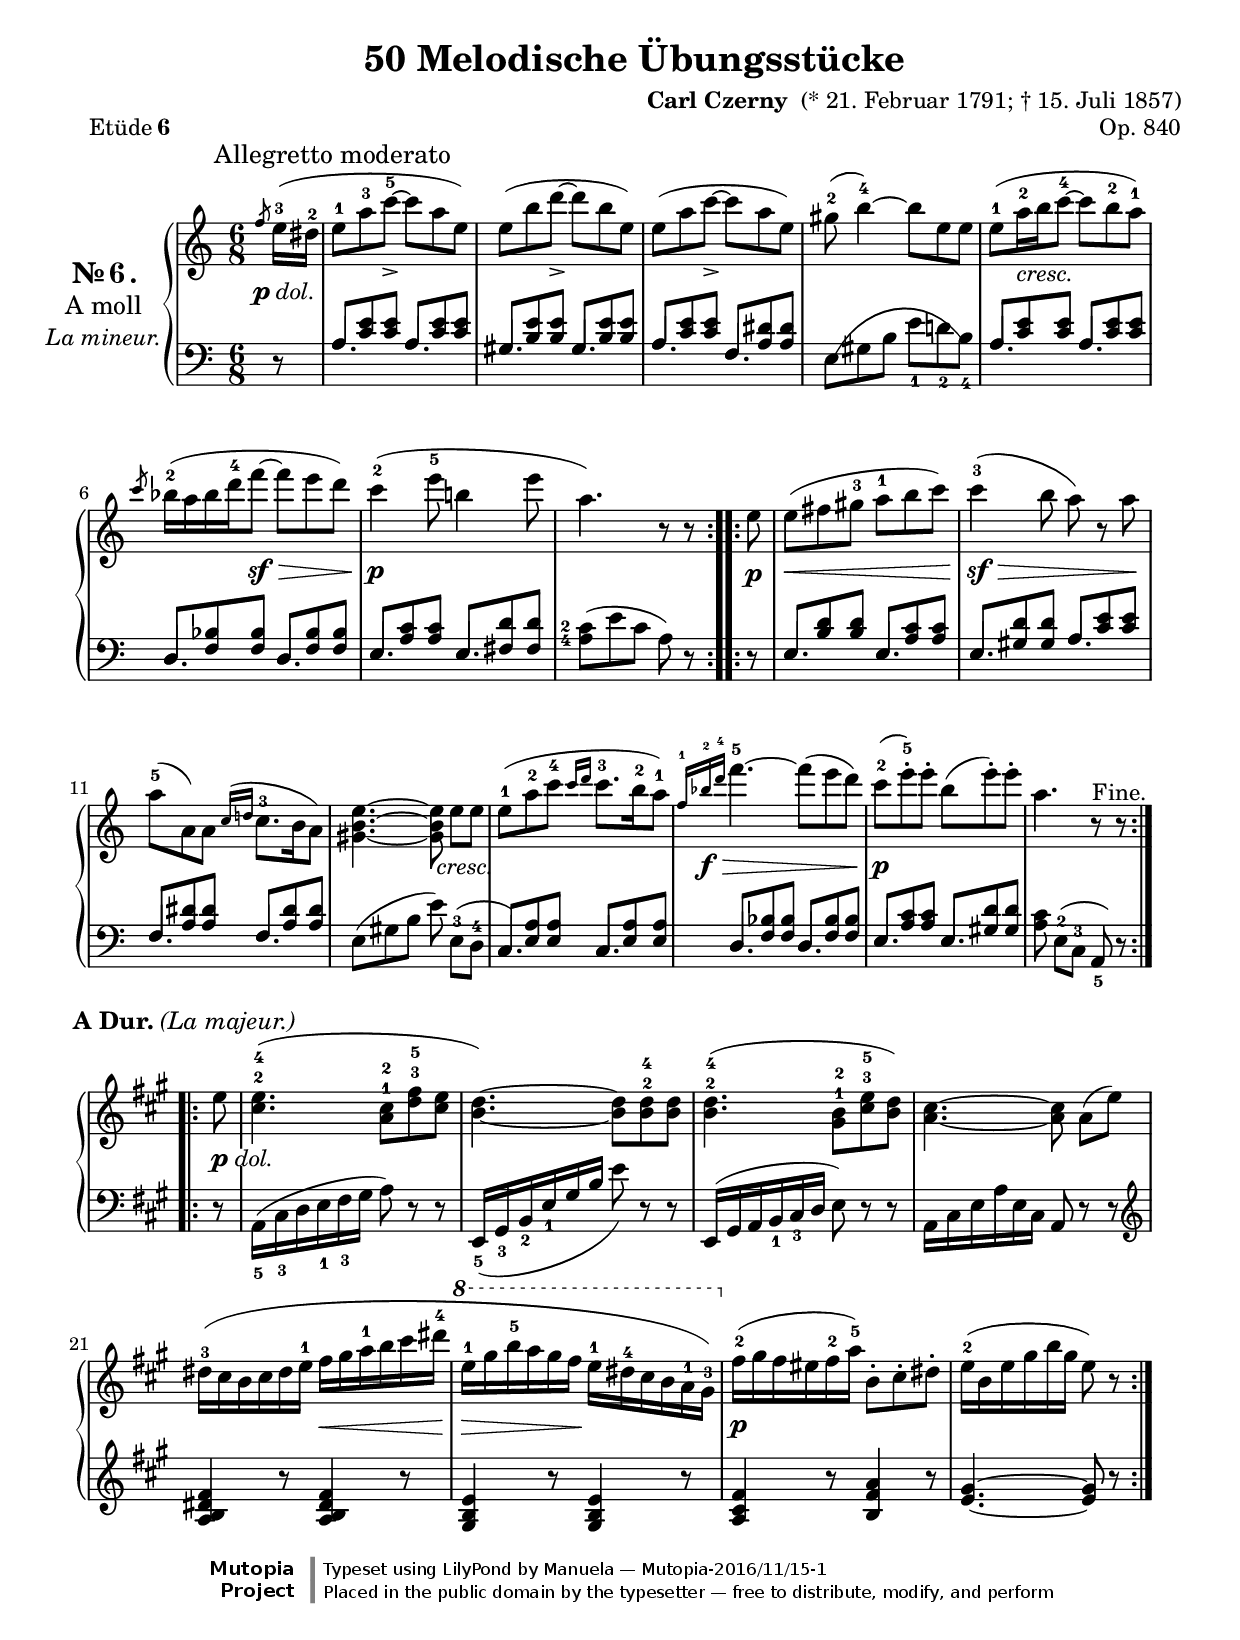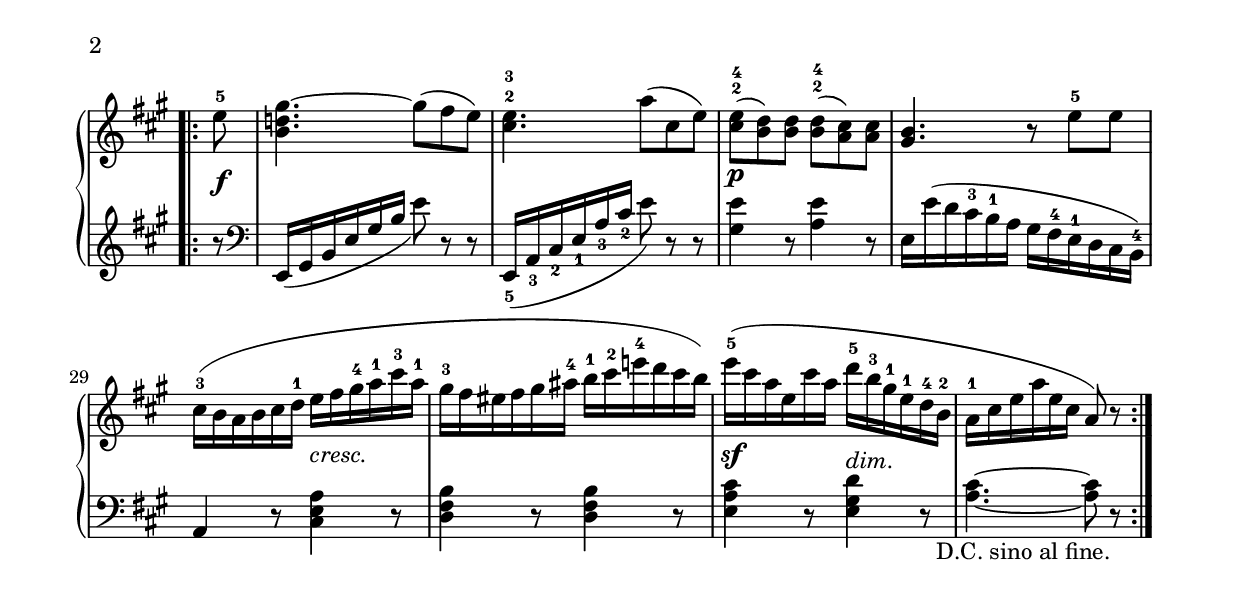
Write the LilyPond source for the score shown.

\version "2.18.2"

\language "deutsch"

%% Include File für alle Etüden
%% um gleiches Layout sicherzustellen
#(set-global-staff-size 20)
%#(set-default-paper-size "letter")


\paper {
  annotate-spacing = ##f
  left-margin = #15
  top-margin = #20
  ragged-right = ##f
  bottom-margin = #10
  last-bottom-spacing.basic-distance = #10
}

\layout {
  indent = #15
  ragged-last-bottom = ##t
  ragged-last = ##f
  ragged-bottom = ##f
  line-width = #180

  \context {
    \Staff
    %\omit ClefModifier
    %explicitClefVisibility = #end-of-line-invisible
    explicitKeySignatureVisibility = #end-of-line-invisible
  }
}

\include "defn.ily"

exercise = "6"
tonality_deutsch = "A moll"
tonality_fr = "La mineur."
meter = { \tempo 4 = 135 }


\header {
  composer            =       \markup { \bold "Carl Czerny" " (* 21. Februar 1791; † 15. Juli 1857)" }
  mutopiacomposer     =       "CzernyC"

  title               =       "50 Melodische Übungsstücke"
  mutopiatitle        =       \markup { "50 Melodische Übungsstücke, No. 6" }

  opus                =       "Op. 840"
  piece               =       \markup { "Etüde" \number \tiny "6" }
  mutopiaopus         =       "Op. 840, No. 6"

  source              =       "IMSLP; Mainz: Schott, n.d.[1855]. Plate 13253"
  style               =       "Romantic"
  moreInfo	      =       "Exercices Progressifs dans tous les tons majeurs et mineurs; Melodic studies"
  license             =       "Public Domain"
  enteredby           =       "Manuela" %Manuela Gößnitzer
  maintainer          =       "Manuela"
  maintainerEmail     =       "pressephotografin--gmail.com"
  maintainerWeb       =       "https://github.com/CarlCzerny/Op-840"
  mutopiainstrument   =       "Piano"
  
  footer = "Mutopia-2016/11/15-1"
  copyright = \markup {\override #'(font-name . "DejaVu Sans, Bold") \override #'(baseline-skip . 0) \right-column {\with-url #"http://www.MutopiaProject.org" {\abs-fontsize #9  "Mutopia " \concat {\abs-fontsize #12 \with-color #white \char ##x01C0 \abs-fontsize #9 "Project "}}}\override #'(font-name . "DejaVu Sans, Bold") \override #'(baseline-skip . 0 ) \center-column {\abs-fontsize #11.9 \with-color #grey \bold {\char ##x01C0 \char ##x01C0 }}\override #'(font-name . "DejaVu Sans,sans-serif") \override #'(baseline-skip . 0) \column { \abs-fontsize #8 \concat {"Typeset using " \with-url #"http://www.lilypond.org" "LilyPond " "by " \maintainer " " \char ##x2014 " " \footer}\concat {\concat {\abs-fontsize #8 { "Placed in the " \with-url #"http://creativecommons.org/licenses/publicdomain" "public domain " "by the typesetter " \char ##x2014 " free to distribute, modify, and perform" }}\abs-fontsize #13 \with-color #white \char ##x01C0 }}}
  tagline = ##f
}

\layout {
  \context {
    \Score
    \override NonMusicalPaperColumn.line-break-permission = ##f
    \override NonMusicalPaperColumn.page-break-permission = ##f
  }
}

\version "2.18.2"

\language "deutsch"

\include "defn.ily"

RH= \relative c'' {
  %\accidentalStyle modern 
 
  \time 6/8
  \key c \major \partial 8
  \set Timing.beamExceptions = #'()
  \set Timing.baseMoment = #(ly:make-moment 1/8)
  \set Staff.beatStructure = #'(3 3 ) % abhängig vom Takt
  \override Fingering.padding = #0.8
  \override Fingering.staff-padding = #'()
  \override Fingering.avoid-slur = #'inside
  \set fingeringOrientations = #'(up) %% für Akkorde!
  \override Fingering.direction = #UP  %% für Einzelnoten!
  \override Slur.direction = #UP
  \once \override Voice.Slur #'positions = #'(2.8 . 0.6)
  \posTextC \omitDynamic \slashedGrace f8\p-\markup { \dynamic p \italic dol. } e16-3 ( dis-2
  e8-1^\markup { \center-align \larger "Allegretto moderato" } a-3 c-5_>~ c a e )
  e( h' d_>~ d h e, )
  e8 ( a c~_> c a e )
  gis-2 ( h4-4~ ) h8 e, e e-1 ( \omitHairpin a16-2\<_\markup { \italic "cresc." } h c8~-4 c h-2 a-1 )
  \slashedGrace c8 b16-2 ( a b d-4 f8~\sf\> f e d )
  c4-2\p ( e8-5 h!4 e8 a,4.) r8 r
  \bar ":..:"
  \posTextB e8\p e(\< fis gis-3 a-1 h c)
  \shpSlurR c4-3\sf\> ( h8 a ) r a\!
  a-5 ( a, ) a \grace { c16^( d! } c8.-3  h16 a8 )
  < gis~ h^~ e~ >4. < gis h e >8\noBeam_\markup { \italic " cresc." } e' e
  e-1 ( a-2 c-4 \grace { c16 d } c8.-3 h16-2 a8-1 )
  \grace { f16-1 b-2\f\> d-4 } f4.-5 ~ f8( e d ) c-2\p ( e-5-. ) e-. h ( e-. ) e-.
  a,4. r8
  \once \override TextScript.self-alignment-X = #RIGHT
  \once \override TextScript.extra-offset = #'( 3 . 0 )
  r8^\markup "Fine."
  % g-\markup { \dynamic p \italic dol. }
  % b(-2 c b a b d-4
  %\autoBeamOff f8-5-.) \autoBeamOn b16-3(_\markup { \italic \small "cresc." } c d c)
  \mark \markup \fontsize #-1.5 { \bold "A Dur." \italic "(La majeur.)" }
  \bar ":..:"
  \key a \major
  e8-\markup { \whiteout { \dynamic p \italic dol. } }
  < cis-2 e-4 >4. ( < a-1 cis-2 >8 < d-3 fis-5 > < cis e > < h~ d~ >4. )
  < h d >8 < h-2 d-4 > q
  < h-2 d-4 >4. ( < gis-1 h-2 >8 < cis-3 e-5 > < h d > )
  < a~ cis~ >4. < a cis >8\noBeam
  a( e' )
  \shpSlurP dis16-3 ( cis h cis dis e-1 \posHairpinA fis\< gis a-1 h cis dis-4
  \ottava #1 \posHairpinA e-1\> gis h-5 a gis fis\! e-1 dis-4 cis h a-1 gis-3 ) \ottava #0
  \posTextB fis-2\p ( gis fis eis fis-2 a-5 ) h,8-. cis-. dis-.
  e16-2 ( h e gis h gis e8 ) r
  \bar ":..:"
  \posTextB e-5\f < h d! gis~ >4. gis'8 ( fis e )
  < cis-2 e-3 >4. a'8 ( cis, e )
  \override Fingering.avoid-slur = #'outside
  %\offsetPositions #'(-10 . 0)
  \override Slur.outside-staff-priority = #500
  \override Fingering.outside-staff-priority = #1000
  < cis-2 e-4 >\p  ( < h d > ) q < h-2 d-4 > ( < a cis > ) q
  < gis h >4. r8 e'-5 e
  \override Fingering.avoid-slur = #'inside
  \override Fingering.outside-staff-priority = #100
  \shpSlurQ cis16-3 ( h a h cis d-1 \posTextC \omitHairpin e\<_\markup { \italic "cresc." } fis gis-4 a-1 cis-3 a-1
  gis-3 fis eis fis gis ais-4 h-1 cis-2 e!-4 d cis h )
  \shpSlurD e-5\sf ( cis a e cis' a \posTextC \omitHairpin d-5\>_\markup { \italic "dim." } h-3 gis-1 e-1 d-4 h-2
  a-1 cis e a e cis \omitDynamic a8\p ) r
  \bar ":..:" %}
}

LHI = \relative c' { 
  \clef bass \key c \major \partial 8
  \voiceOne
  \mergeDifferentlyHeadedOn
  \mergeDifferentlyDottedOn
   \set fingeringOrientations = #'(left) %% für Akkorde!
  \override Fingering.direction = #UP  %% für Einzelnoten!
  \override Fingering.padding = #0.8
  \override Fingering.staff-padding = #'()
  \override Fingering.avoid-slur = #'inside
  %\set Staff.explicitClefVisibility = #end-of-line-visible
  %\set Staff.explicitClefVisibility = #begin-of-line-visible
  \slashedGrace s8 d,8\rest
  \omitDynamic a'8\p < c e > q a q q
  gis < h e > q gis q q
  a < c e > q f, < a dis > q
  s2.
  a8 \omitHairpin < c e >8\< q a q q
  d, \omitDynamic \omitHairpin < f b >\sf\> q d q q
  \omitDynamic e\p < a c > q e < fis d' > q
  s2.
  \omitDynamic\omitHairpin e8\p\< < h' d > q e, < a c > q
  e \omitDynamic\omitHairpin < gis d' >\sf\> q a < c e > q
  f, < a dis >\! q f q q s2.
  c8 < e a > q c q q
  \omitDynamic \omitHairpin d\f\> < f b > q d q q
  \omitDynamic e\p < a c > q e < gis d' > q
  s4. s4
  \key a \major
 %}
}

LHII = \relative c' {
  
  \partial 8
  \voiceTwo
  \set fingeringOrientations = #'(left)   %% Akkorde
  \override Fingering.direction = #DOWN %% Einzelnoten
  \override Fingering.padding = #0.8
  \override Fingering.staff-padding = #'()
  \override Fingering.avoid-slur = #'inside
  s8 \stemUp
  \omitDynamic a4.\p a gis gis a f
  \stemDown
  \shpSlurP e8^( gis h e-1 d!-2 h-4 ) \stemUp
  a4. a d, d \omitDynamic e\p e \stemDown < a-4 c-2 >8^( e' c a ) d,8\rest \omitDynamic d8\rest\p \stemUp
  e4. e \omitDynamic e\sf a f f
  \stemDown e8^( gis h e)\noBeam e,^3^( d^4 \stemUp
  c4. ) c
  \omitDynamic d\f d e e
  \stemNeutral < a c >8\noBeam e^2^( c^3 a-5 ) d8\rest
  \bar ":..:"
  \omitDynamic d8\rest\p
  a16-5^( cis-3 d e-1 fis-3 gis a8 ) d,8\rest d8\rest
  \stemUp
  \shpSlurS e,16-5_( gis-3 h-2 e-1 gis h \stemDown e8 ) d,8\rest d8\rest
  \stemUp
  e,16^( gis a h-1 cis-3 d \stemDown e8 ) d8\rest d8\rest
  a16 cis e a e cis \stemUp a8 d8\rest d8\rest
  \clef treble
  < a' h dis fis >4 h'8\rest < a, h dis fis >4 h'8\rest
  < gis, h e >4 h'8\rest < gis, h e >4 h'8\rest
  \omitDynamic < a, cis fis >4\p h'8\rest < h, fis' a >4 h'8\rest
  < e,~ gis^~ > 4. < e gis >8 h'8\rest
  \bar ":..:"
  \omitDynamic h8\rest\f
  \clef bass
  \stemUp
  \omitDynamic \shpSlurR e,,,16_(\f gis h e gis h \stemDown e8 ) d,8\rest d8\rest
  \stemUp \shpSlurN
  e,16-5_( a-3 cis-2 e-1 a-3 cis-2 \stemDown e8 ) d,8\rest d8\rest
  \omitDynamic < gis e' >4\p d8\rest < a' e' >4  d,8\rest
  \override Fingering.direction = #UP
  e16 e'^( d cis-3 h-1 a gis fis-4 e-1 d cis h-4 )
  \stemUp a4 \stemDown d8\rest \omitHairpin < cis e a >4\< d8\rest
  < d fis h >4 d8\rest < d fis h >4 d8\rest
  \omitDynamic < e a cis >4\sf d8\rest \omitHairpin < e gis d' >4\> d8\rest
  < a'~ cis^~ >4. \omitDynamic < a cis >8\p
  \override TextScript.self-alignment-X = #RIGHT
  d,8\rest_\markup "D.C. sino al fine."
}

Struktur= { 
  \slashedGrace { s8 }
  s16 s16
  s2.*4 s2. \break
  %6
  \slashedGrace { s8 } s2.*5 \break
  %11
  s2.*5 s2 s8
  \bar ":..:" \break
  s8
  %17
  s2.*3
  s2. \break
  s2.*3 s2 s8
  \bar ":..:" \pageBreak
  s8 s2.*4 \break
 
}

LH = {
     <<
      \new Voice = "first"
      \LHI
      \new Voice= "second"
      \LHII
      \new Voice \Struktur
    >> 
}

dynamics = { }



\include "score-layout.ily"
\version "2.18.2"

\score {
  <<
    \new Staff="Discant" \RH
    \new Staff="Bass" \LH
  >>
  \midi { \meter }
}

